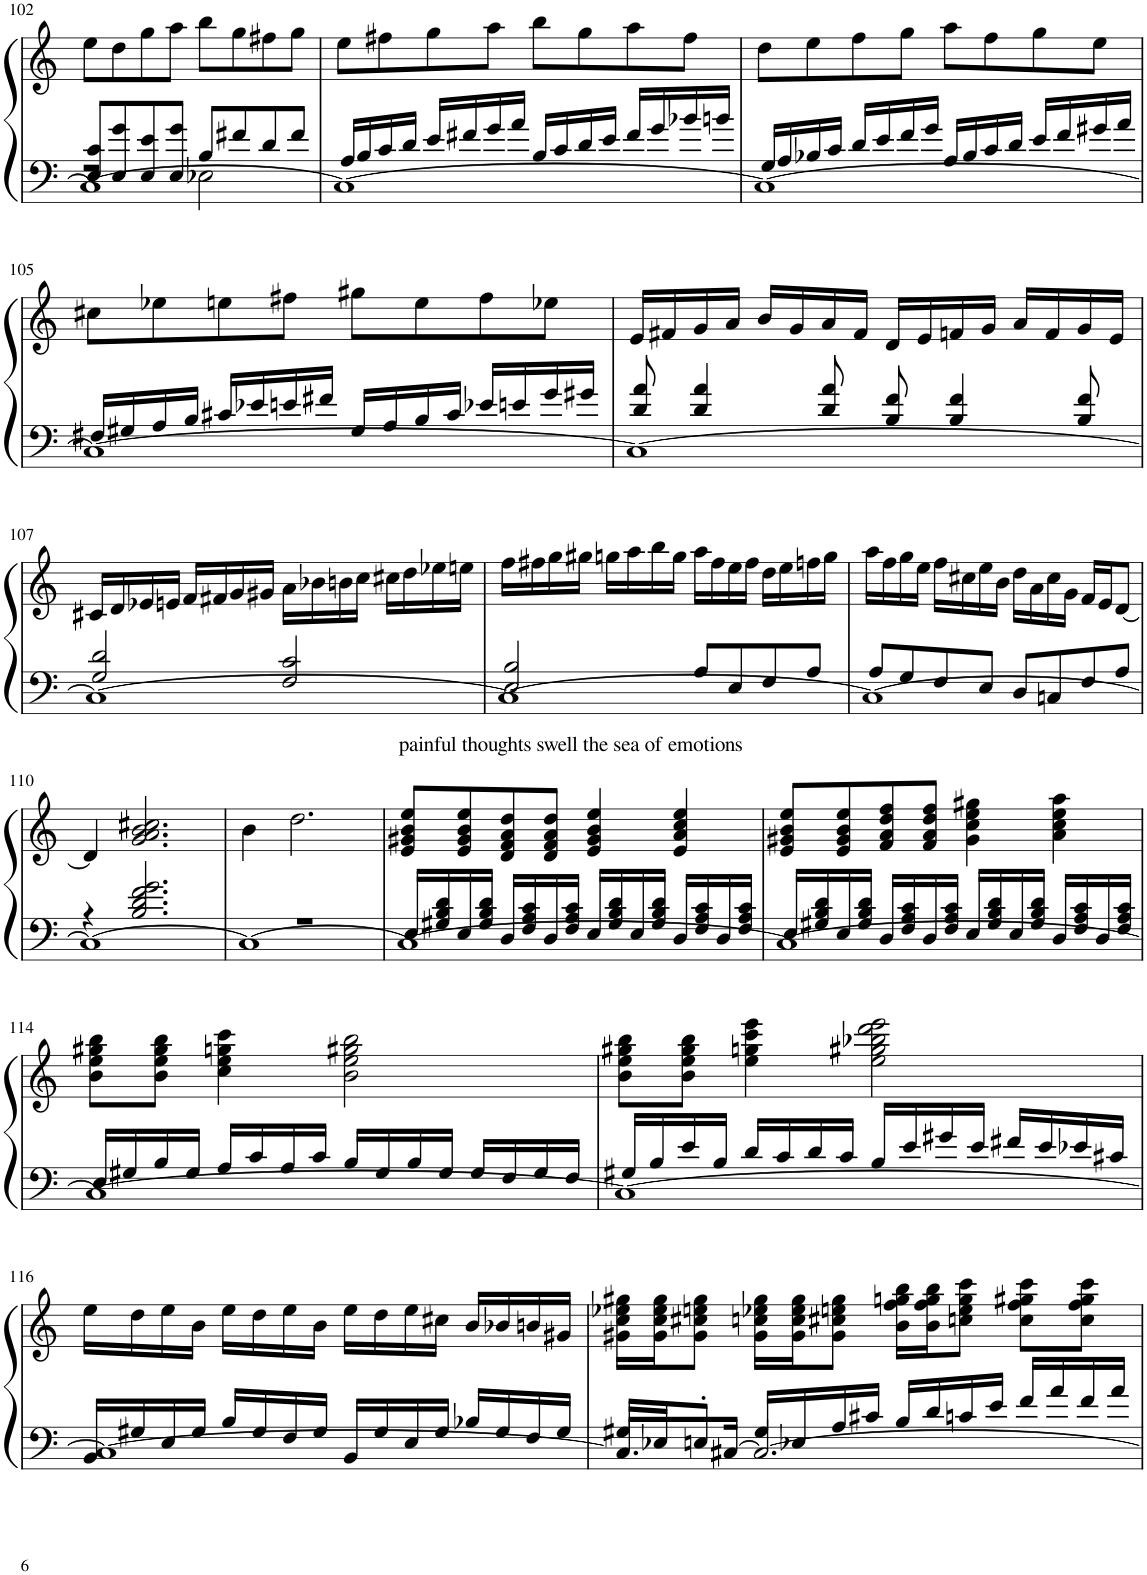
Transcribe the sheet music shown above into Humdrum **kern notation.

**kern	**kern
*part1	*part1
*staff2	*staff1
*I"Piano, Piano	*
*I'Pno.	*
!!LO:PB:g=z
*clefF4	*clefG2
*k[]	*k[]
*M4/4	*M4/4
=102	=102
*^	*
*	*^	*
8E/ 8c/L	2r	1C#_	8ee\L
8E/ 8g/	.	.	8dd\
8E/ 8e/	.	.	8gg\
8E/ 8g/J	.	.	8aa\J
8B/L	2E-X\	.	8bb\L
8f#X/	.	.	8gg\
8d/	.	.	8ff#X\
8f#/J	.	.	8gg\J
*	*v	*v	*
=103	=103	=103
16A/LL	1C#_	8ee\L
16B/	.	.
16c/	.	8ff#X\
16d/JJ	.	.
16e/LL	.	8gg\
16f#X/	.	.
16g/	.	8aa\J
16a/JJ	.	.
16B/LL	.	8bb\L
16c/	.	.
16d/	.	8gg\
16e/JJ	.	.
16f#/LL	.	8aa\
16g/	.	.
16b-X/	.	8ff#\J
16bn/JJ	.	.
=104	=104	=104
16G/LL	1C#_	8dd\L
16A/	.	.
16B-X/	.	8ee\
16c/JJ	.	.
16d/LL	.	8ff\
16e/	.	.
16f/	.	8gg\J
16g/JJ	.	.
16A/LL	.	8aa\L
16B-/	.	.
16c/	.	8ff\
16d/JJ	.	.
16e/LL	.	8gg\
16f/	.	.
16g#X/	.	8ee\J
16a/JJ	.	.
!!LO:LB:g=z
=105	=105	=105
16F#X/LL	1C#_	8cc#X\L
16G#X/	.	.
16A/	.	8ee-X\
16B/JJ	.	.
16c#X/LL	.	8een\
16e-X/	.	.
16en/	.	8ff#X\J
16f#X/JJ	.	.
16G#/LL	.	8gg#X\L
16A/	.	.
16B/	.	8ee\
16c#/JJ	.	.
16e-X/LL	.	8ff#\
16en/	.	.
16g/	.	8ee-X\J
16g#X/JJ	.	.
=106	=106	=106
8d/ 8a/	1C#_	16e/LL
.	.	16f#X/
4d/ 4a/	.	16g/
.	.	16a/JJ
.	.	16b/LL
.	.	16g/
8d/ 8a/	.	16a/
.	.	16f#/JJ
8B/ 8f/	.	16d/LL
.	.	16e/
4B/ 4f/	.	16fn/
.	.	16g/JJ
.	.	16a/LL
.	.	16f/
8B/ 8f/	.	16g/
.	.	16e/JJ
!!LO:LB:g=z
=107	=107	=107
2G/ 2d/	1C#_	16c#X/LL
.	.	16d/
.	.	16e-X/
.	.	16en/JJ
.	.	16f/LL
.	.	16f#X/
.	.	16g/
.	.	16g#X/JJ
2F/ 2c/	.	16a\LL
.	.	16b-X\
.	.	16bn\
.	.	16cc\JJ
.	.	16cc#X\LL
.	.	16dd\
.	.	16ee-X\
.	.	16een\JJ
=108	=108	=108
2E/ 2B/	1C#_	16ff\LL
.	.	16ff#X\
.	.	16gg\
.	.	16gg#X\JJ
.	.	16ggn\LL
.	.	16aa\
.	.	16bb\
.	.	16gg\JJ
8A/L	.	16aa\LL
.	.	16ff#\
8E/	.	16ee\
.	.	16ff#\JJ
8F/	.	16dd\LL
.	.	16ee\
8A/J	.	16ffn\
.	.	16gg\JJ
=109	=109	=109
8A/L	1C#_	16aa\LL
.	.	16ff\
8G/	.	16gg\
.	.	16ee\JJ
8F/	.	16ff\LL
.	.	16cc#X\
8E/J	.	16ee\
.	.	16b\JJ
8D/L	.	16dd\LL
.	.	16a\
8Cn/	.	16cc#\
.	.	16g\JJ
8F/	.	16f/LL
.	.	16e/J
8A/J	.	[8d/J
!!LO:LB:g=z
=110	=110	=110
4r	1C#_	4d/]
2.B/ 2.d/ 2.f/ 2.g/	.	2.g/ 2.a/ 2.b/ 2.cc#X/
=111	=111	=111
1r	1C#_	4b\
.	.	2.dd\
=112	=112	=112
!	!	!LO:TX:a:t=painful thoughts swell the sea of emotions
16E/LL	1C#_	8e/ 8g#X/ 8b/ 8ee/L
16G#X/ 16B/ 16d/	.	.
16E/	.	8e/ 8g#/ 8b/ 8ee/
16G#/ 16B/ 16d/JJ	.	.
16D/LL	.	8d/ 8f/ 8a/ 8dd/
16F/ 16A/ 16c/	.	.
16D/	.	8d/ 8f/ 8a/ 8dd/J
16F/ 16A/ 16c/JJ	.	.
16E/LL	.	4e/ 4g#/ 4b/ 4ee/
16G#/ 16B/ 16d/	.	.
16E/	.	.
16G#/ 16B/ 16d/JJ	.	.
16D/LL	.	4e/ 4a/ 4cc/ 4ee/
16F/ 16A/ 16c/	.	.
16D/	.	.
16F/ 16A/ 16c/JJ	.	.
=113	=113	=113
16E/LL	1C#_	8e/ 8g#X/ 8b/ 8ee/L
16G#X/ 16B/ 16d/	.	.
16E/	.	8e/ 8g#/ 8b/ 8ee/
16G#/ 16B/ 16d/JJ	.	.
16D/LL	.	8f/ 8a/ 8dd/ 8ff/
16F/ 16A/ 16c/	.	.
16D/	.	8f/ 8a/ 8dd/ 8ff/J
16F/ 16A/ 16c/JJ	.	.
16E/LL	.	4g#\ 4cc\ 4ee\ 4gg#X\
16G#/ 16B/ 16d/	.	.
16E/	.	.
16G#/ 16B/ 16d/JJ	.	.
16D/LL	.	4a\ 4cc\ 4ee\ 4aa\
16F/ 16A/ 16c/	.	.
16D/	.	.
16F/ 16A/ 16c/JJ	.	.
!!LO:LB:g=z
=114	=114	=114
16E/LL	1C#_	8b\ 8ee\ 8gg#X\ 8bb\L
16G#X/	.	.
16B/	.	8b\ 8ee\ 8gg#\ 8bb\J
16G#/JJ	.	.
16A/LL	.	4cc\ 4ee\ 4ggn\ 4ccc\
16c/	.	.
16A/	.	.
16c/JJ	.	.
16B/LL	.	2b\ 2ee\ 2gg#X\ 2bb\
16G#/	.	.
16B/	.	.
16G#/JJ	.	.
16G#/LL	.	.
16F/	.	.
16G#/	.	.
16F/JJ	.	.
=115	=115	=115
16G#X/LL	1C#_	8b\ 8ee\ 8gg#X\ 8bb\L
16B/	.	.
16e/	.	8b\ 8ee\ 8gg#\ 8bb\J
16B/JJ	.	.
16d/LL	.	4ee\ 4ggn\ 4ccc\ 4eee\
16c/	.	.
16d/	.	.
16c/JJ	.	.
16B/LL	.	2ee\ 2gg#X\ 2bb-X\ 2ddd\ 2eee\
16e/	.	.
16g#X/	.	.
16e/JJ	.	.
16f#X/LL	.	.
16e/	.	.
16e-X/	.	.
16c#X/JJ	.	.
!!LO:LB:g=z
=116	=116	=116
16BB/LL	1C#_	16ee\LL
16G#X/	.	16dd\
16E/	.	16ee\
16G#/JJ	.	16b\JJ
16B/LL	.	16ee\LL
16G#/	.	16dd\
16F/	.	16ee\
16G#/JJ	.	16b\JJ
16BB/LL	.	16ee\LL
16G#/	.	16dd\
16E/	.	16ee\
16G#/JJ	.	16cc#X\JJ
16B-X/LL	.	16b/LL
16G#/	.	16b-X/
16F/	.	16bn/
16G#/JJ	.	16g#X/JJ
=117	=117	=117
16G#X/LL	8.C#/L]	16g#X\ 16cc\ 16ee-X\ 16gg#X\LL
16E-X/J	.	16g#\ 16cc\ 16ee-\ 16gg#\J
8En'/J	.	8g#\ 8cc#X\ 8een\ 8gg#\J
.	[16C#X/Jk	.
16G#/LL	2.C#/_	16g#\ 16ccn\ 16ee-X\ 16gg#\LL
16E-X/	.	16g#\ 16cc\ 16ee-\ 16gg#\J
16A/	.	8g#\ 8cc#X\ 8een\ 8gg#\J
16c#X/JJ	.	.
16B/LL	.	16b\ 16ff\ 16ggn\ 16bb\LL
16d/	.	16b\ 16ff\ 16gg\ 16bb\J
16cn/	.	8ccn\ 8ee\ 8gg\ 8ccc\J
16e/JJ	.	.
16f/LL	.	8cc\ 8ff\ 8gg#X\ 8ccc\L
16a/	.	.
16f/	.	8cc\ 8ff\ 8gg#\ 8ccc\J
16a/JJ	.	.
*v	*v	*
=	=
*-	*-
